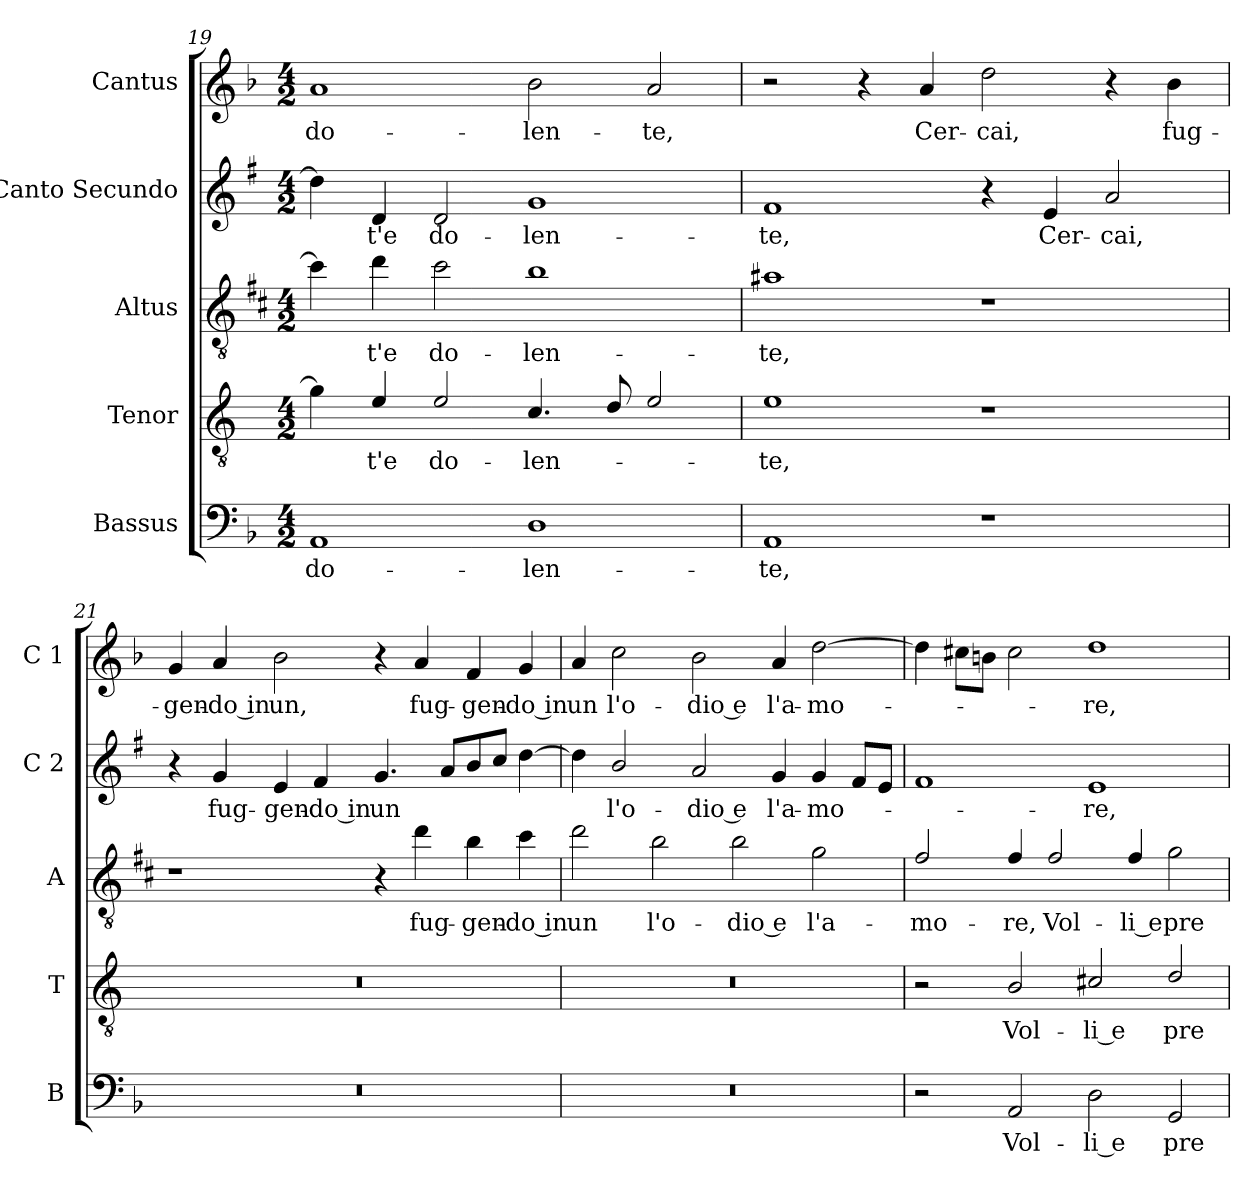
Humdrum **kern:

**kern	**text	**kern	**text	**kern	**text	**kern	**text	**kern	**text
*part5	*part5	*part4	*part4	*part3	*part3	*part2	*part2	*part1	*part1
*staff5	*staff5	*staff4	*staff4	*staff3	*staff3	*staff2	*staff2	*staff1	*staff1
*I"Bassus	*	*I"Tenor	*	*I"Altus	*	*I"Canto Secundo	*	*I"Cantus	*
*I'B	*	*I'T	*	*I'A	*	*I'C 2	*	*I'C 1	*
*clefF4	*	*clefGv2	*	*clefGv2	*	*clefG2	*	*clefG2	*
*	*	*ITrd4c7	*	*ITrd5c9	*	*ITrd1c2	*	*	*
*k[b-]	*	*k[b-]	*	*k[b-]	*	*k[b-]	*	*k[b-]	*
*F:	*	*F:	*	*F:	*	*F:	*	*F:	*
*M4/2	*	*M4/2	*	*M4/2	*	*M4/2	*	*M4/2	*
=19	=19	=19	=19	=19	=19	=19	=19	=19	=19
!	!LO:LY:b	!	!	!	!	!	!	!	!LO:LY:b
1AA	do-	4c\]	.	4e\]	.	4cc\]	.	1a	do-
!	!	!	!LO:LY:b	!	!LO:LY:b	!	!LO:LY:b	!	!
.	.	4A/	-t'e	4f\	-t'e	4c/	-t'e	.	.
!	!	!	!LO:LY:b	!	!LO:LY:b	!	!LO:LY:b	!	!
.	.	2A/	do-	2e\	do-	2c/	do-	.	.
!	!LO:LY:b	!	!LO:LY:b	!	!LO:LY:b	!	!LO:LY:b	!	!LO:LY:b
1D	-len-	4.F/	-len-	1d	-len-	1f	-len-	2b-\	-len-
.	.	8G/	.	.	.	.	.	.	.
!	!	!	!	!	!	!	!	!	!LO:LY:b
.	.	2A/	.	.	.	.	.	2a/	-te,
=20	=20	=20	=20	=20	=20	=20	=20	=20	=20
!	!LO:LY:b	!	!LO:LY:b	!	!LO:LY:b	!	!LO:LY:b	!	!
1AA	-te,	1A	-te,	1c#X	-te,	1e	-te,	2r	.
.	.	.	.	.	.	.	.	4r	.
!	!	!	!	!	!	!	!	!	!LO:LY:b
.	.	.	.	.	.	.	.	4a/	Cer-
!	!	!	!	!	!	!	!	!	!LO:LY:b
1r	.	1r	.	1r	.	4r	.	2dd\	-cai,
!	!	!	!	!	!	!	!LO:LY:b	!	!
.	.	.	.	.	.	4d/	Cer-	.	.
!	!	!	!	!	!	!	!LO:LY:b	!	!
.	.	.	.	.	.	2g/	-cai,	4r	.
!	!	!	!	!	!	!	!	!	!LO:LY:b
.	.	.	.	.	.	.	.	4b-\	fug-
!!LO:LB:g=z
=21	=21	=21	=21	=21	=21	=21	=21	=21	=21
!	!	!	!	!	!	!	!	!	!LO:LY:b
0r	.	0r	.	1r	.	4r	.	4g/	-gen-
!	!	!	!	!	!	!	!LO:LY:b	!	!LO:LY:b
.	.	.	.	.	.	4f/	fug-	4a/	-do in
!	!	!	!	!	!	!	!LO:LY:b	!	!LO:LY:b
.	.	.	.	.	.	4d/	-gen-	2b-\	un,
!	!	!	!	!	!	!	!LO:LY:b	!	!
.	.	.	.	.	.	4e/	-do in	.	.
!	!	!	!	!	!	!	!LO:LY:b	!	!
.	.	.	.	4r	.	4.f/	un	4r	.
!	!	!	!	!	!LO:LY:b	!	!	!	!LO:LY:b
.	.	.	.	4f\	fug-	.	.	4a/	fug-
.	.	.	.	.	.	8g/L	.	.	.
!	!	!	!	!	!LO:LY:b	!	!	!	!LO:LY:b
.	.	.	.	4d\	-gen-	8a/	.	4f/	-gen-
.	.	.	.	.	.	8b-/J	.	.	.
!	!	!	!	!	!LO:LY:b	!	!	!	!LO:LY:b
.	.	.	.	4e\	-do in	[4cc\	.	4g/	-do in
=22	=22	=22	=22	=22	=22	=22	=22	=22	=22
!	!	!	!	!	!LO:LY:b	!	!	!	!LO:LY:b
0r	.	0r	.	2f\	un	4cc\]	.	4a/	un
!	!	!	!	!	!	!	!LO:LY:b	!	!LO:LY:b
.	.	.	.	.	.	2a/	l'o-	2cc\	l'o-
!	!	!	!	!	!LO:LY:b	!	!	!	!
.	.	.	.	2d\	l'o-	.	.	.	.
!	!	!	!	!	!	!	!LO:LY:b	!	!LO:LY:b
.	.	.	.	.	.	2g/	-dio e	2b-\	-dio e
!	!	!	!	!	!LO:LY:b	!	!	!	!
.	.	.	.	2d\	-dio e	.	.	.	.
!	!	!	!	!	!	!	!LO:LY:b	!	!LO:LY:b
.	.	.	.	.	.	4f/	l'a-	4a/	l'a-
!	!	!	!	!	!LO:LY:b	!	!LO:LY:b	!	!LO:LY:b
.	.	.	.	2B-\	l'a-	4f/	-mo-	[2dd\	-mo-
.	.	.	.	.	.	8e/L	.	.	.
.	.	.	.	.	.	8d/J	.	.	.
=23	=23	=23	=23	=23	=23	=23	=23	=23	=23
!	!	!	!	!	!LO:LY:b	!	!	!	!
2r	.	2r	.	2A/	-mo-	1e	.	4dd\]	.
.	.	.	.	.	.	.	.	8cc#X\L	.
.	.	.	.	.	.	.	.	8bn\J	.
!	!LO:LY:b	!	!LO:LY:b	!	!LO:LY:b	!	!	!	!
2AA/	Vol-	2E/	Vol-	4A/	-re,	.	.	2cc#\	.
!	!	!	!	!	!LO:LY:b	!	!	!	!
.	.	.	.	2A/	Vol-	.	.	.	.
!	!LO:LY:b	!	!LO:LY:b	!	!	!	!LO:LY:b	!	!LO:LY:b
2D\	-li e	2F#X/	-li e	.	.	1d	-re,	1dd	-re,
!	!	!	!	!	!LO:LY:b	!	!	!	!
.	.	.	.	4A/	-li e	.	.	.	.
!	!LO:LY:b	!	!LO:LY:b	!	!LO:LY:b	!	!	!	!
2GG/	pre-	2G/	pre-	2B-\	pre-	.	.	.	.
=	=	=	=	=	=	=	=	=	=
*-	*-	*-	*-	*-	*-	*-	*-	*-	*-
